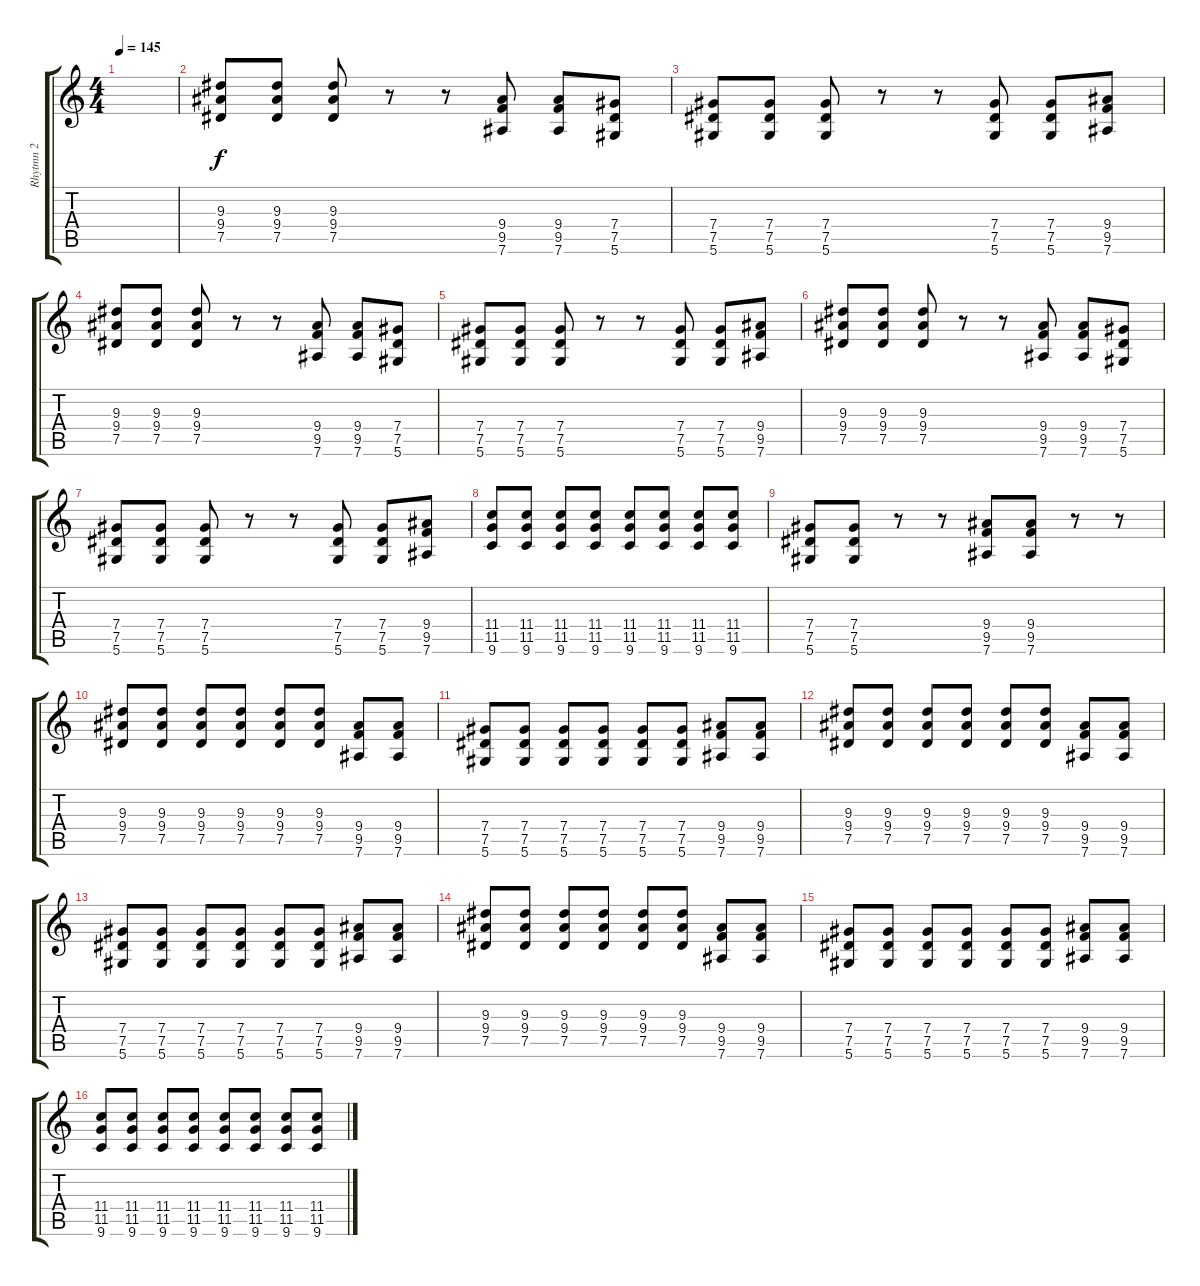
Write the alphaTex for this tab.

\track ("Rhytmn 2" "Rhytmn 2") {instrument distortionguitar}
\staff {score tabs}
\tuning (Eb4 Bb3 Gb3 Db3 Ab2 Eb2) {hide}
\ts (4 4)
\tempo 145
\clef g2
\ks c
|
(9.3 9.4 7.5).8{instrument distortionguitar} (9.3 9.4 7.5).8 (9.3 9.4 7.5).8 r.8 r.8 (9.4 9.5 7.6).8 (9.4 9.5 7.6).8 (7.4 7.5 5.6).8 |
(7.4 7.5 5.6).8 (7.4 7.5 5.6).8 (7.4 7.5 5.6).8 r.8 r.8 (7.4 7.5 5.6).8 (7.4 7.5 5.6).8 (9.4 9.5 7.6).8 |
(9.3 9.4 7.5).8 (9.3 9.4 7.5).8 (9.3 9.4 7.5).8 r.8 r.8 (9.4 9.5 7.6).8 (9.4 9.5 7.6).8 (7.4 7.5 5.6).8 |
(7.4 7.5 5.6).8 (7.4 7.5 5.6).8 (7.4 7.5 5.6).8 r.8 r.8 (7.4 7.5 5.6).8 (7.4 7.5 5.6).8 (9.4 9.5 7.6).8 |
(9.3 9.4 7.5).8 (9.3 9.4 7.5).8 (9.3 9.4 7.5).8 r.8 r.8 (9.4 9.5 7.6).8 (9.4 9.5 7.6).8 (7.4 7.5 5.6).8 |
(7.4 7.5 5.6).8 (7.4 7.5 5.6).8 (7.4 7.5 5.6).8 r.8 r.8 (7.4 7.5 5.6).8 (7.4 7.5 5.6).8 (9.4 9.5 7.6).8 |
(11.4 11.5 9.6).8 (11.4 11.5 9.6).8 (11.4 11.5 9.6).8 (11.4 11.5 9.6).8 (11.4 11.5 9.6).8 (11.4 11.5 9.6).8 (11.4 11.5 9.6).8 (11.4 11.5 9.6).8 |
(7.4 7.5 5.6).8 (7.4 7.5 5.6).8 r.8 r.8 (9.4 9.5 7.6).8 (9.4 9.5 7.6).8 r.8 r.8 |
(9.3 9.4 7.5).8 (9.3 9.4 7.5).8 (9.3 9.4 7.5).8 (9.3 9.4 7.5).8 (9.3 9.4 7.5).8 (9.3 9.4 7.5).8 (9.4 9.5 7.6).8 (9.4 9.5 7.6).8 |
(7.4 7.5 5.6).8 (7.4 7.5 5.6).8 (7.4 7.5 5.6).8 (7.4 7.5 5.6).8 (7.4 7.5 5.6).8 (7.4 7.5 5.6).8 (9.4 9.5 7.6).8 (9.4 9.5 7.6).8 |
(9.3 9.4 7.5).8 (9.3 9.4 7.5).8 (9.3 9.4 7.5).8 (9.3 9.4 7.5).8 (9.3 9.4 7.5).8 (9.3 9.4 7.5).8 (9.4 9.5 7.6).8 (9.4 9.5 7.6).8 |
(7.4 7.5 5.6).8 (7.4 7.5 5.6).8 (7.4 7.5 5.6).8 (7.4 7.5 5.6).8 (7.4 7.5 5.6).8 (7.4 7.5 5.6).8 (9.4 9.5 7.6).8 (9.4 9.5 7.6).8 |
(9.3 9.4 7.5).8 (9.3 9.4 7.5).8 (9.3 9.4 7.5).8 (9.3 9.4 7.5).8 (9.3 9.4 7.5).8 (9.3 9.4 7.5).8 (9.4 9.5 7.6).8 (9.4 9.5 7.6).8 |
(7.4 7.5 5.6).8 (7.4 7.5 5.6).8 (7.4 7.5 5.6).8 (7.4 7.5 5.6).8 (7.4 7.5 5.6).8 (7.4 7.5 5.6).8 (9.4 9.5 7.6).8 (9.4 9.5 7.6).8 |
(11.4 11.5 9.6).8 (11.4 11.5 9.6).8 (11.4 11.5 9.6).8 (11.4 11.5 9.6).8 (11.4 11.5 9.6).8 (11.4 11.5 9.6).8 (11.4 11.5 9.6).8 (11.4 11.5 9.6).8
